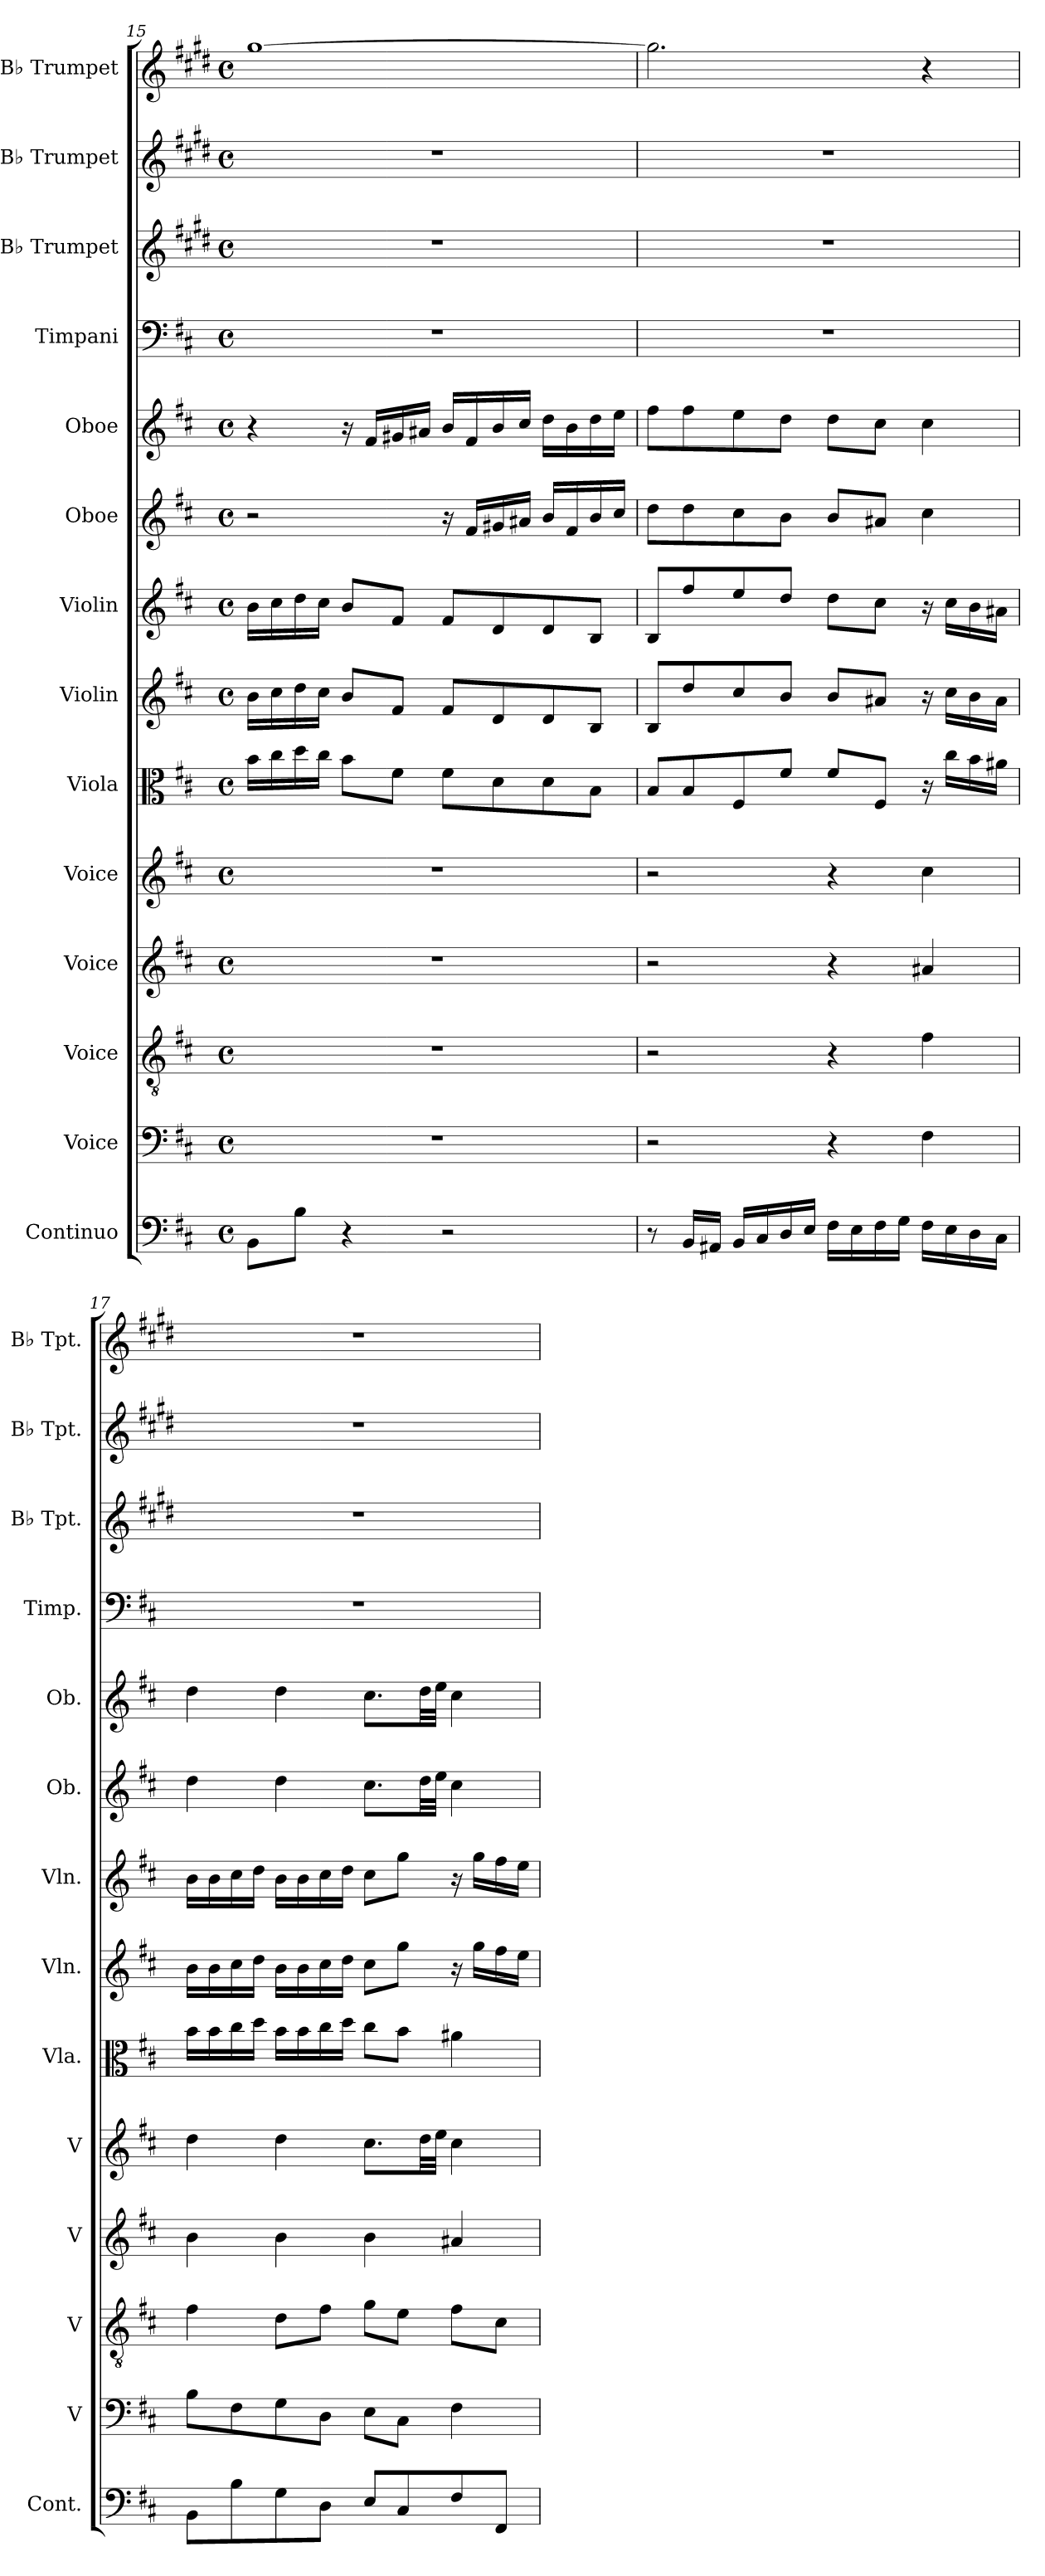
**kern	**kern	**kern	**kern	**kern	**kern	**kern	**kern	**kern	**kern	**kern	**kern	**kern	**kern
*part14	*part13	*part12	*part11	*part10	*part9	*part8	*part7	*part6	*part5	*part4	*part3	*part2	*part1
*staff14	*staff13	*staff12	*staff11	*staff10	*staff9	*staff8	*staff7	*staff6	*staff5	*staff4	*staff3	*staff2	*staff1
*I"Continuo	*I"Voice	*I"Voice	*I"Voice	*I"Voice	*I"Viola	*I"Violin	*I"Violin	*I"Oboe	*I"Oboe	*I"Timpani	*I"B♭ Trumpet	*I"B♭ Trumpet	*I"B♭ Trumpet
*I'Cont.	*I'V	*I'V	*I'V	*I'V	*I'Vla.	*I'Vln.	*I'Vln.	*I'Ob.	*I'Ob.	*I'Timp.	*I'B♭ Tpt.	*I'B♭ Tpt.	*I'B♭ Tpt.
!!LO:PB:g=z
*clefF4	*clefF4	*clefGv2	*clefG2	*clefG2	*clefC3	*clefG2	*clefG2	*clefG2	*clefG2	*clefF4	*clefG2	*clefG2	*clefG2
*ITrd7c12	*	*	*	*	*	*	*	*	*	*	*ITrd1c2	*ITrd1c2	*ITrd1c2
*k[f#c#]	*k[f#c#]	*k[f#c#]	*k[f#c#]	*k[f#c#]	*k[f#c#]	*k[f#c#]	*k[f#c#]	*k[f#c#]	*k[f#c#]	*k[f#c#]	*k[f#c#]	*k[f#c#]	*k[f#c#]
*M4/4	*M4/4	*M4/4	*M4/4	*M4/4	*M4/4	*M4/4	*M4/4	*M4/4	*M4/4	*M4/4	*M4/4	*M4/4	*M4/4
*met(c)	*met(c)	*met(c)	*met(c)	*met(c)	*met(c)	*met(c)	*met(c)	*met(c)	*met(c)	*met(c)	*met(c)	*met(c)	*met(c)
=15	=15	=15	=15	=15	=15	=15	=15	=15	=15	=15	=15	=15	=15
8BBB\L	1r	1r	1r	1r	16b\LL	16b\LL	16b\LL	2r	4r	1r	1r	1r	[1ff#
.	.	.	.	.	16cc#\	16cc#\	16cc#\	.	.	.	.	.	.
8BB\J	.	.	.	.	16dd\	16dd\	16dd\	.	.	.	.	.	.
.	.	.	.	.	16cc#\JJ	16cc#\JJ	16cc#\JJ	.	.	.	.	.	.
4r	.	.	.	.	8b\L	8b/L	8b/L	.	16r	.	.	.	.
.	.	.	.	.	.	.	.	.	16f#/LL	.	.	.	.
.	.	.	.	.	8f#\J	8f#/J	8f#/J	.	16g#X/	.	.	.	.
.	.	.	.	.	.	.	.	.	16a#X/JJ	.	.	.	.
2r	.	.	.	.	8f#\L	8f#/L	8f#/L	16r	16b/LL	.	.	.	.
.	.	.	.	.	.	.	.	16f#/LL	16f#/	.	.	.	.
.	.	.	.	.	8d\	8d/	8d/	16g#X/	16b/	.	.	.	.
.	.	.	.	.	.	.	.	16a#X/JJ	16cc#/JJ	.	.	.	.
.	.	.	.	.	8d\	8d/	8d/	16b/LL	16dd\LL	.	.	.	.
.	.	.	.	.	.	.	.	16f#/	16b\	.	.	.	.
.	.	.	.	.	8B\J	8B/J	8B/J	16b/	16dd\	.	.	.	.
.	.	.	.	.	.	.	.	16cc#/JJ	16ee\JJ	.	.	.	.
=16	=16	=16	=16	=16	=16	=16	=16	=16	=16	=16	=16	=16	=16
8r	2r	2r	2r	2r	8B/L	8B/L	8B/L	8dd\L	8ff#\L	1r	1r	1r	2.ff#\]
16BBB/LL	.	.	.	.	8B/	8dd/	8ff#/	8dd\	8ff#\	.	.	.	.
16AAA#X/JJ	.	.	.	.	.	.	.	.	.	.	.	.	.
16BBB/LL	.	.	.	.	8F#/	8cc#/	8ee/	8cc#\	8ee\	.	.	.	.
16CC#/	.	.	.	.	.	.	.	.	.	.	.	.	.
16DD/	.	.	.	.	8f#/J	8b/J	8dd/J	8b\J	8dd\J	.	.	.	.
16EE/JJ	.	.	.	.	.	.	.	.	.	.	.	.	.
16FF#\LL	4r	4r	4r	4r	8f#/L	8b/L	8dd\L	8b/L	8dd\L	.	.	.	.
16EE\	.	.	.	.	.	.	.	.	.	.	.	.	.
16FF#\	.	.	.	.	8F#/J	8a#X/J	8cc#\J	8a#X/J	8cc#\J	.	.	.	.
16GG\JJ	.	.	.	.	.	.	.	.	.	.	.	.	.
16FF#\LL	4F#\	4f#\	4a#X/	4cc#\	16r	16r	16r	4cc#\	4cc#\	.	.	.	4r
16EE\	.	.	.	.	16cc#\LL	16cc#\LL	16cc#\LL	.	.	.	.	.	.
16DD\	.	.	.	.	16b\	16b\	16b\	.	.	.	.	.	.
16CC#\JJ	.	.	.	.	16a#X\JJ	16a#\JJ	16a#X\JJ	.	.	.	.	.	.
!!LO:PB:g=z
=17	=17	=17	=17	=17	=17	=17	=17	=17	=17	=17	=17	=17	=17
8BBB\L	8B\L	4f#\	4b\	4dd\	16b\LL	16b\LL	16b\LL	4dd\	4dd\	1r	1r	1r	1r
.	.	.	.	.	16b\	16b\	16b\	.	.	.	.	.	.
8BB\	8F#\	.	.	.	16cc#\	16cc#\	16cc#\	.	.	.	.	.	.
.	.	.	.	.	16dd\JJ	16dd\JJ	16dd\JJ	.	.	.	.	.	.
8GG\	8G\	8d\L	4b\	4dd\	16b\LL	16b\LL	16b\LL	4dd\	4dd\	.	.	.	.
.	.	.	.	.	16b\	16b\	16b\	.	.	.	.	.	.
8DD\J	8D\J	8f#\J	.	.	16cc#\	16cc#\	16cc#\	.	.	.	.	.	.
.	.	.	.	.	16dd\JJ	16dd\JJ	16dd\JJ	.	.	.	.	.	.
8EE/L	8E\L	8g\L	4b\	8.cc#\L	8cc#\L	8cc#\L	8cc#\L	8.cc#\L	8.cc#\L	.	.	.	.
8CC#/	8C#\J	8e\J	.	.	8b\J	8gg\J	8gg\J	.	.	.	.	.	.
.	.	.	.	32dd\LL	.	.	.	32dd\LL	32dd\LL	.	.	.	.
.	.	.	.	32ee\JJJ	.	.	.	32ee\JJJ	32ee\JJJ	.	.	.	.
8FF#/	4F#\	8f#\L	4a#X/	4cc#\	4a#X\	16r	16r	4cc#\	4cc#\	.	.	.	.
.	.	.	.	.	.	16gg\LL	16gg\LL	.	.	.	.	.	.
8FFF#/J	.	8c#\J	.	.	.	16ff#\	16ff#\	.	.	.	.	.	.
.	.	.	.	.	.	16ee\JJ	16ee\JJ	.	.	.	.	.	.
=	=	=	=	=	=	=	=	=	=	=	=	=	=
*-	*-	*-	*-	*-	*-	*-	*-	*-	*-	*-	*-	*-	*-
